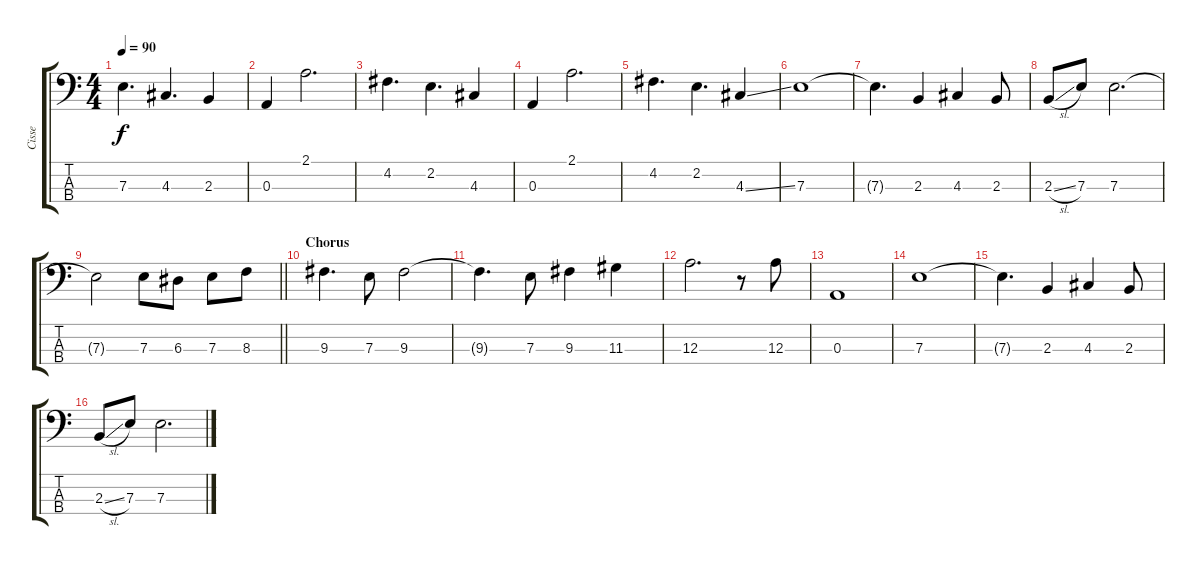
\track ("Cisse" "Cisse") {instrument electricbassfinger}
\staff {score tabs}
\tuning (G2 D2 A1 E1) {hide}
\ts (4 4)
\tempo 90
\clef f4
\ks c
7.3{t}.4{d dy f} 4.3.4{d} 2.3.4 |
0.3.4 2.1.2{d} |
4.2.4{d} 2.2.4{d} 4.3.4 |
0.3.4 2.1.2{d} |
4.2.4{d} 2.2.4{d} 4.3{ss}.4 |
7.3.1 |
7.3{t}.4{d} 2.3.4 4.3.4 2.3.8 |
2.3{sl}.8 7.3.8 7.3.2{d} |
\barLineRight lightlight
7.3{t}.2 7.3.8 6.3.8 7.3.8 8.3.8 |
\section ("" "Chorus")
9.3.4{d} 7.3.8 9.3.2 |
9.3{t}.4{d} 7.3.8 9.3.4 11.3.4 |
12.3.2{d} r.8 12.3.8 |
0.3.1 |
7.3.1 |
7.3{t}.4{d} 2.3.4 4.3.4 2.3.8 |
2.3{sl}.8 7.3.8 7.3.2{d}
